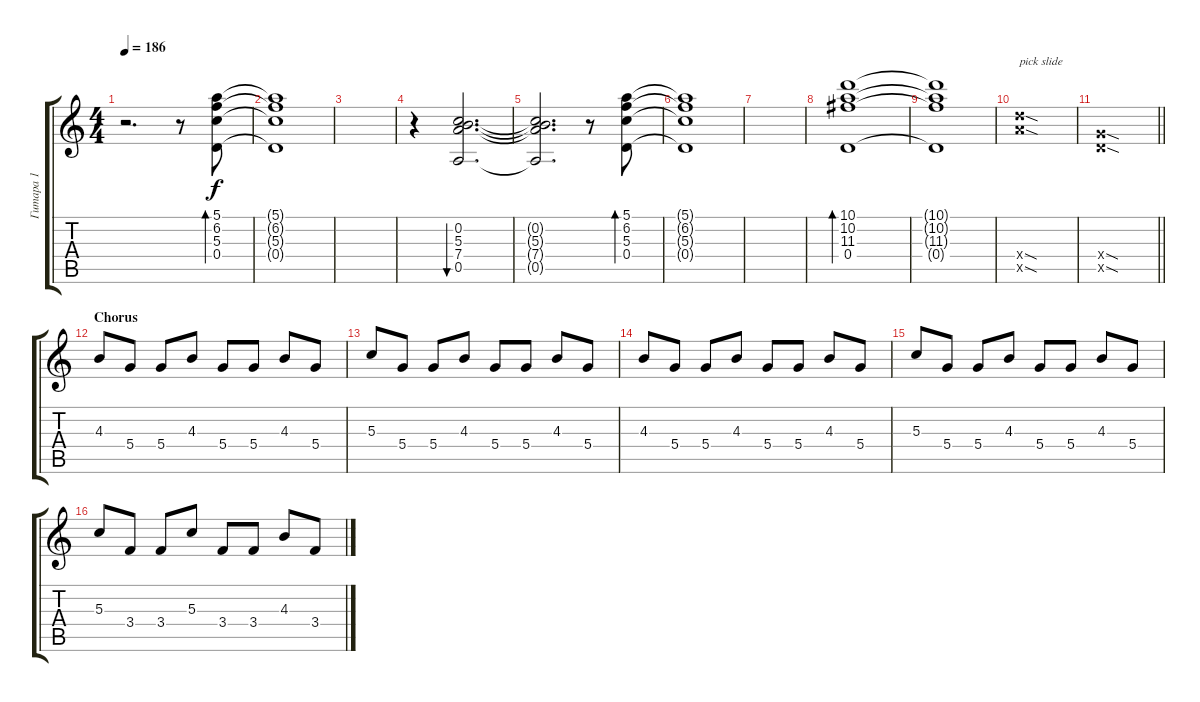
\track ("Гитара 1" "Гитара 1") {instrument distortionguitar}
\staff {score tabs}
\tuning (E4 B3 G3 D3 A2 E2) {hide}
\ts (4 4)
\tempo 186
\clef g2
\ks aminor
r.2{d dy f} r.8 (5.1 6.2 5.3 0.4).8{bd 240} |
(5.1{t} 6.2{t} 5.3{t} 0.4{t}).1 |
|
r.4 (0.2 5.3 7.4 0.5).2{d bu 240} |
(0.2{t} 5.3{t} 7.4{t} 0.5{t}).2{d} r.8 (5.1 6.2 5.3 0.4).8{bd 240} |
(5.1{t} 6.2{t} 5.3{t} 0.4{t}).1 |
|
(10.1 10.2 11.3 0.4).1{bd 240 instrument distortionguitar} |
(10.1{t} 10.2{t} 11.3{t} 0.4{t}).1 |
(12.4{sod x} 12.5{sod x}).1{txt "pick slide"} |
\barLineRight lightlight
(5.4{sod x} 5.5{sod x}).1 |
\section ("" "Chorus")
4.3.8 5.4.8 5.4.8 4.3.8 5.4.8 5.4.8 4.3.8 5.4.8 |
5.3.8 5.4.8 5.4.8 4.3.8 5.4.8 5.4.8 4.3.8 5.4.8 |
4.3.8 5.4.8 5.4.8 4.3.8 5.4.8 5.4.8 4.3.8 5.4.8 |
5.3.8 5.4.8 5.4.8 4.3.8 5.4.8 5.4.8 4.3.8 5.4.8 |
5.3.8 3.4.8 3.4.8 5.3.8 3.4.8 3.4.8 4.3.8 3.4.8
